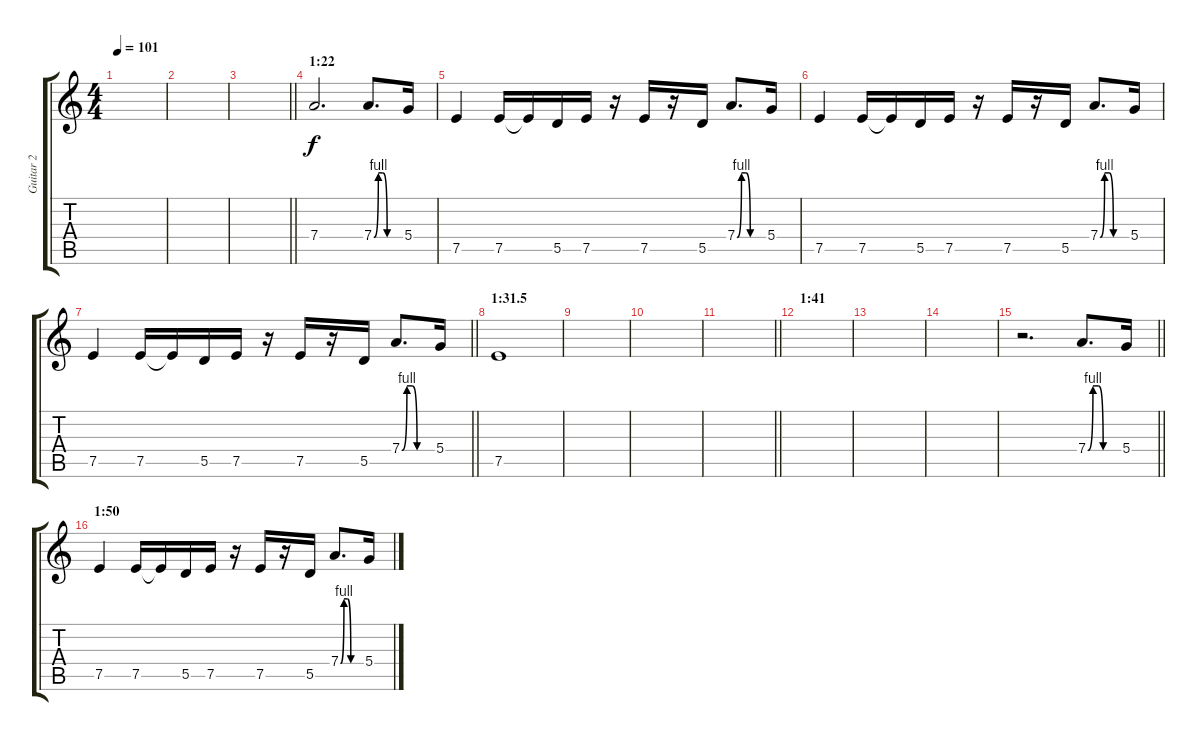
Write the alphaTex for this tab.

\track ("Guitar 2" "Guitar 2") {instrument distortionguitar}
\staff {score tabs}
\tuning (E4 B3 G3 D3 A2 E2) {hide}
\ts (4 4)
\tempo 101
\clef g2
\ks c
|
|
\barLineRight lightlight
|
\section ("" "1:22")
7.4.2{d} 7.4{be (custom 0 0 10 4 20 4 30 0 60 0)}.8{d} 5.4.16 |
7.5.4 7.5.16 7.5{t}.16 5.5.16 7.5.16 r.16 7.5.16 r.16 5.5.16 7.4{be (custom 0 0 10 4 20 4 30 0 60 0)}.8{d} 5.4.16 |
7.5.4 7.5.16 7.5{t}.16 5.5.16 7.5.16 r.16 7.5.16 r.16 5.5.16 7.4{be (custom 0 0 10 4 20 4 30 0 60 0)}.8{d} 5.4.16 |
\barLineRight lightlight
7.5.4 7.5.16 7.5{t}.16 5.5.16 7.5.16 r.16 7.5.16 r.16 5.5.16 7.4{be (custom 0 0 10 4 20 4 30 0 60 0)}.8{d} 5.4.16 |
\section ("" "1:31.5")
7.5.1 |
|
|
\barLineRight lightlight
|
\section ("" "1:41")
|
|
|
\barLineRight lightlight
r.2{d} 7.4{be (custom 0 0 10 4 20 4 30 0 60 0)}.8{d} 5.4.16 |
\section ("" "1:50")
7.5.4 7.5.16 7.5{t}.16 5.5.16 7.5.16 r.16 7.5.16 r.16 5.5.16 7.4{be (custom 0 0 10 4 20 4 30 0 60 0)}.8{d} 5.4.16
